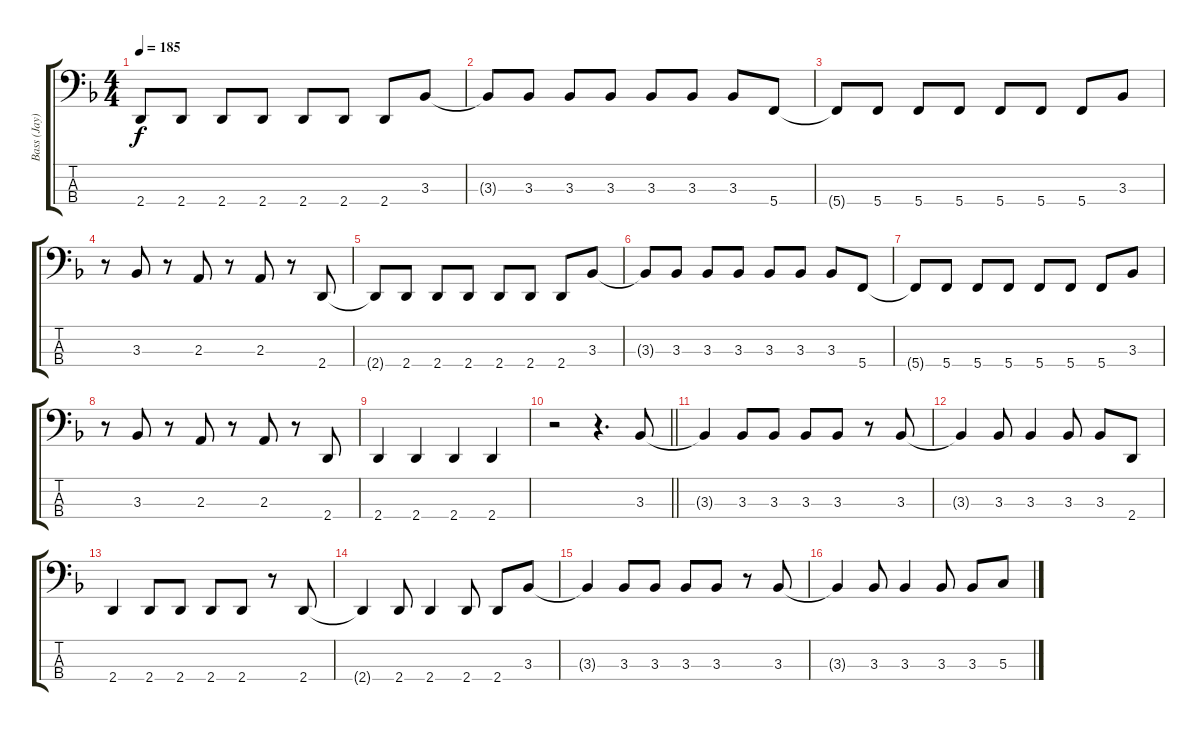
\track ("Bass (Jay)" "Bass (Jay)") {instrument electricbasspick}
\staff {score tabs}
\tuning (F2 C2 G1 C1) {hide}
\ts (4 4)
\tempo 185
\clef f4
\ks dminor
2.4{t}.8{dy f} 2.4.8 2.4.8 2.4.8 2.4.8 2.4.8 2.4.8 3.3.8 |
3.3{t}.8 3.3.8 3.3.8 3.3.8 3.3.8 3.3.8 3.3.8 5.4.8 |
5.4{t}.8 5.4.8 5.4.8 5.4.8 5.4.8 5.4.8 5.4.8 3.3.8 |
r.8 3.3.8 r.8 2.3.8 r.8 2.3.8 r.8 2.4.8 |
2.4{t}.8 2.4.8 2.4.8 2.4.8 2.4.8 2.4.8 2.4.8 3.3.8 |
3.3{t}.8 3.3.8 3.3.8 3.3.8 3.3.8 3.3.8 3.3.8 5.4.8 |
5.4{t}.8 5.4.8 5.4.8 5.4.8 5.4.8 5.4.8 5.4.8 3.3.8 |
r.8 3.3.8 r.8 2.3.8 r.8 2.3.8 r.8 2.4.8 |
2.4.4 2.4.4 2.4.4 2.4.4 |
\barLineRight lightlight
r.2 r.4{d} 3.3.8 |
3.3{t}.4 3.3.8 3.3.8 3.3.8 3.3.8 r.8 3.3.8 |
3.3{t}.4 3.3.8 3.3.4 3.3.8 3.3.8 2.4.8 |
2.4.4 2.4.8 2.4.8 2.4.8 2.4.8 r.8 2.4.8 |
2.4{t}.4 2.4.8 2.4.4 2.4.8 2.4.8 3.3.8 |
3.3{t}.4 3.3.8 3.3.8 3.3.8 3.3.8 r.8 3.3.8 |
3.3{t}.4 3.3.8 3.3.4 3.3.8 3.3.8 5.3.8
